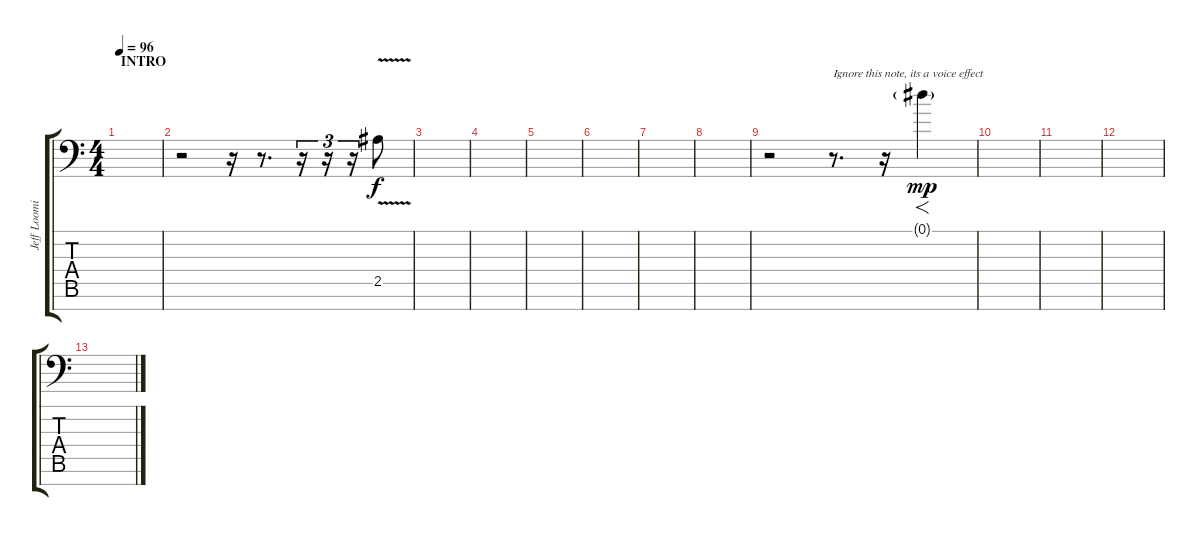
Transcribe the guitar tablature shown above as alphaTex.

\track ("Jeff Loomis Lead" "Jeff Loomi") {instrument distortionguitar}
\staff {score tabs}
\tuning (Eb4 Bb3 Gb3 Db3 Ab2 Eb2 Bb1) {hide}
\ts (4 4)
\section ("" "INTRO")
\tempo 96
\clef f4
\ks c
|
r.2 r.16 r.8{d} r.16{tu (3 2)} r.16{tu (3 2)} r.16{tu (3 2)} 2.5{v}.8 |
|
\section ("" "")
|
|
|
|
|
\section ("" "")
r.2 r.8{d txt "Ignore this note, its a voice effect"} r.16{instrument lead6voice} 0.1{g}.4{f dy mp} |
|
|
|
\section ("" "")
